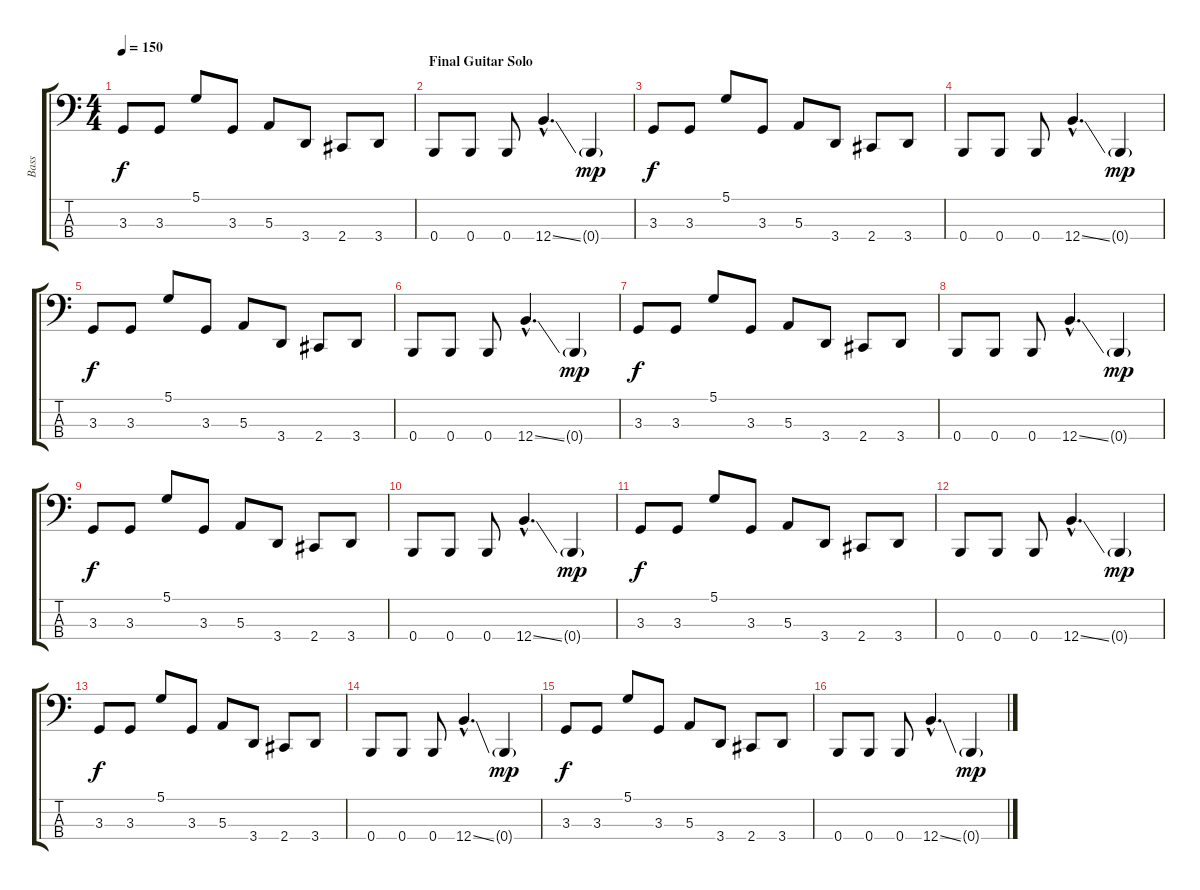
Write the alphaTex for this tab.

\track ("Bass" "Bass") {instrument electricbassfinger}
\staff {score tabs}
\tuning (D2 A1 E1 B0) {hide}
\ts (4 4)
\tempo 150
\clef f4
\ks c
3.3.8{dy f} 3.3.8 5.1.8 3.3.8 5.3.8 3.4.8 2.4.8 3.4.8 |
\section ("" "Final Guitar Solo")
0.4.8 0.4.8 0.4.8 12.4{ss hac}.4{d} 0.4{g}.4{dy mp} |
3.3.8{dy f} 3.3.8 5.1.8 3.3.8 5.3.8 3.4.8 2.4.8 3.4.8 |
0.4.8 0.4.8 0.4.8 12.4{ss hac}.4{d} 0.4{g}.4{dy mp} |
3.3.8{dy f} 3.3.8 5.1.8 3.3.8 5.3.8 3.4.8 2.4.8 3.4.8 |
0.4.8 0.4.8 0.4.8 12.4{ss hac}.4{d} 0.4{g}.4{dy mp} |
3.3.8{dy f} 3.3.8 5.1.8 3.3.8 5.3.8 3.4.8 2.4.8 3.4.8 |
0.4.8 0.4.8 0.4.8 12.4{ss hac}.4{d} 0.4{g}.4{dy mp} |
3.3.8{dy f} 3.3.8 5.1.8 3.3.8 5.3.8 3.4.8 2.4.8 3.4.8 |
0.4.8 0.4.8 0.4.8 12.4{ss hac}.4{d} 0.4{g}.4{dy mp} |
3.3.8{dy f} 3.3.8 5.1.8 3.3.8 5.3.8 3.4.8 2.4.8 3.4.8 |
0.4.8 0.4.8 0.4.8 12.4{ss hac}.4{d} 0.4{g}.4{dy mp} |
3.3.8{dy f} 3.3.8 5.1.8 3.3.8 5.3.8 3.4.8 2.4.8 3.4.8 |
0.4.8 0.4.8 0.4.8 12.4{ss hac}.4{d} 0.4{g}.4{dy mp} |
3.3.8{dy f} 3.3.8 5.1.8 3.3.8 5.3.8 3.4.8 2.4.8 3.4.8 |
0.4.8 0.4.8 0.4.8 12.4{ss hac}.4{d} 0.4{g}.4{dy mp}
